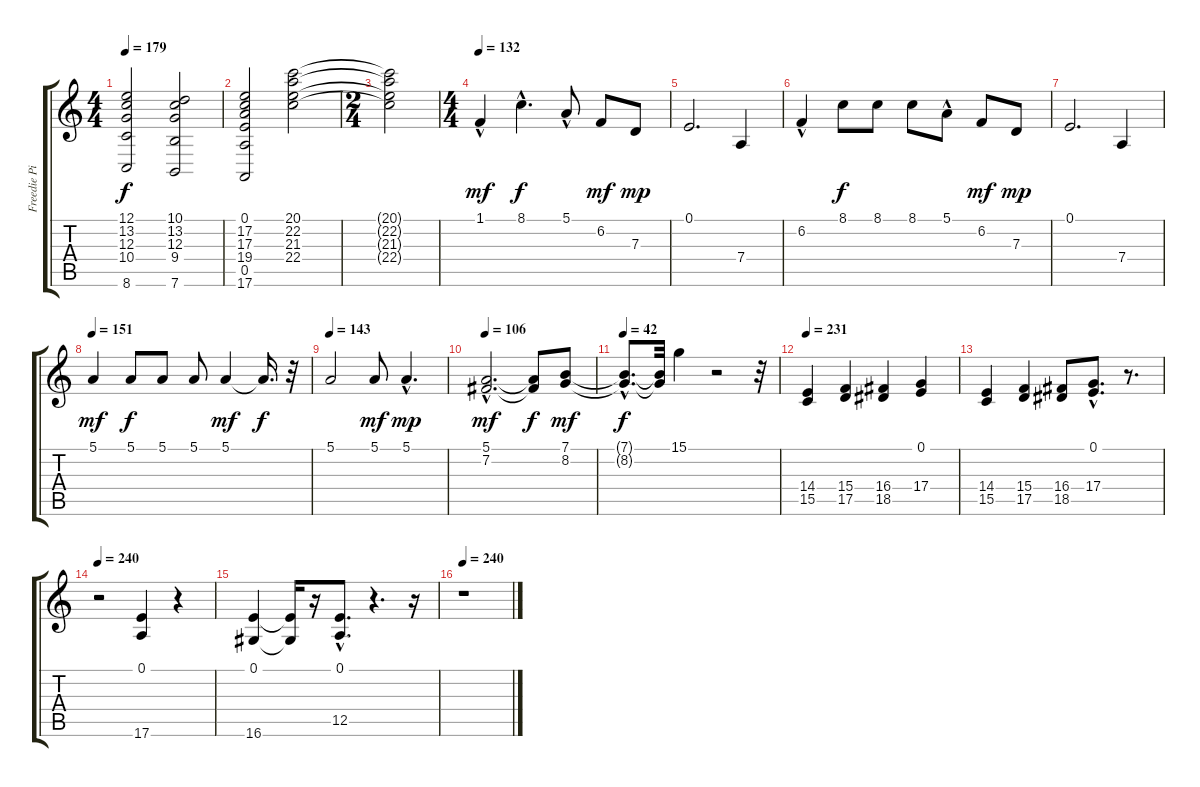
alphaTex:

\track ("Freedie Piano 2" "Freedie Pi") {instrument acousticgrandpiano}
\staff {score tabs}
\tuning (E4 B3 G3 D3 A2 E2) {hide}
\ts (4 4)
\tempo 179
\clef g2
\ks c
(12.1 13.2 12.3 10.4 8.6).2{dy f} (10.1 13.2 12.3 9.4 7.6).2 |
(0.1 17.2 17.3 19.4 0.5 17.6).2 (20.1 22.2 21.3 22.4).2 |
\ts (2 4)
(20.1{t} 22.2{t} 21.3{t} 22.4{t}).2 |
\ts (4 4)
\tempo 132
1.1{hac}.4{dy mf} 8.1{hac}.4{d dy f} 5.1{hac}.8 6.2.8{dy mf} 7.3.8{dy mp} |
0.1.2{d} 7.4.4 |
6.2{hac}.4 8.1.8{dy f} 8.1.8 8.1.8 5.1{hac}.8 6.2.8{dy mf} 7.3.8{dy mp} |
0.1.2{d} 7.4.4 |
\tempo 151
5.1.4{dy mf} 5.1.8{dy f} 5.1.8 5.1.8 5.1.4{dy mf} 5.1{t}.16{d dy f} r.32 |
\tempo 143
5.1.2 5.1.8{dy mf} 5.1{hac}.4{d dy mp} |
\tempo 106
(5.1{hac} 7.2{hac}).2{d dy mf} (5.1{t} 7.2{t}).8{dy f} (7.1 8.2).8{dy mf} |
\tempo 42
(7.1{hac t} 8.2{hac t}).8{d dy f} (7.1{t} 8.2{t}).32 15.1.4 r.2 r.32 |
\tempo 231
(14.4 15.5).4 (15.4 17.5).4 (16.4 18.5).4 (0.1 17.4).4 |
(14.4 15.5).4 (15.4 17.5).4 (16.4 18.5).8 (0.1{hac} 17.4{hac}).8{d} r.8{d} |
\tempo 240
r.2 (0.1 17.6).4 r.4 |
(0.1 16.6).4 (0.1{t} 16.6{t}).16 r.16 (0.1{hac} 12.5{hac}).8{d} r.4{d} r.16 |
\tempo 240
r.1
